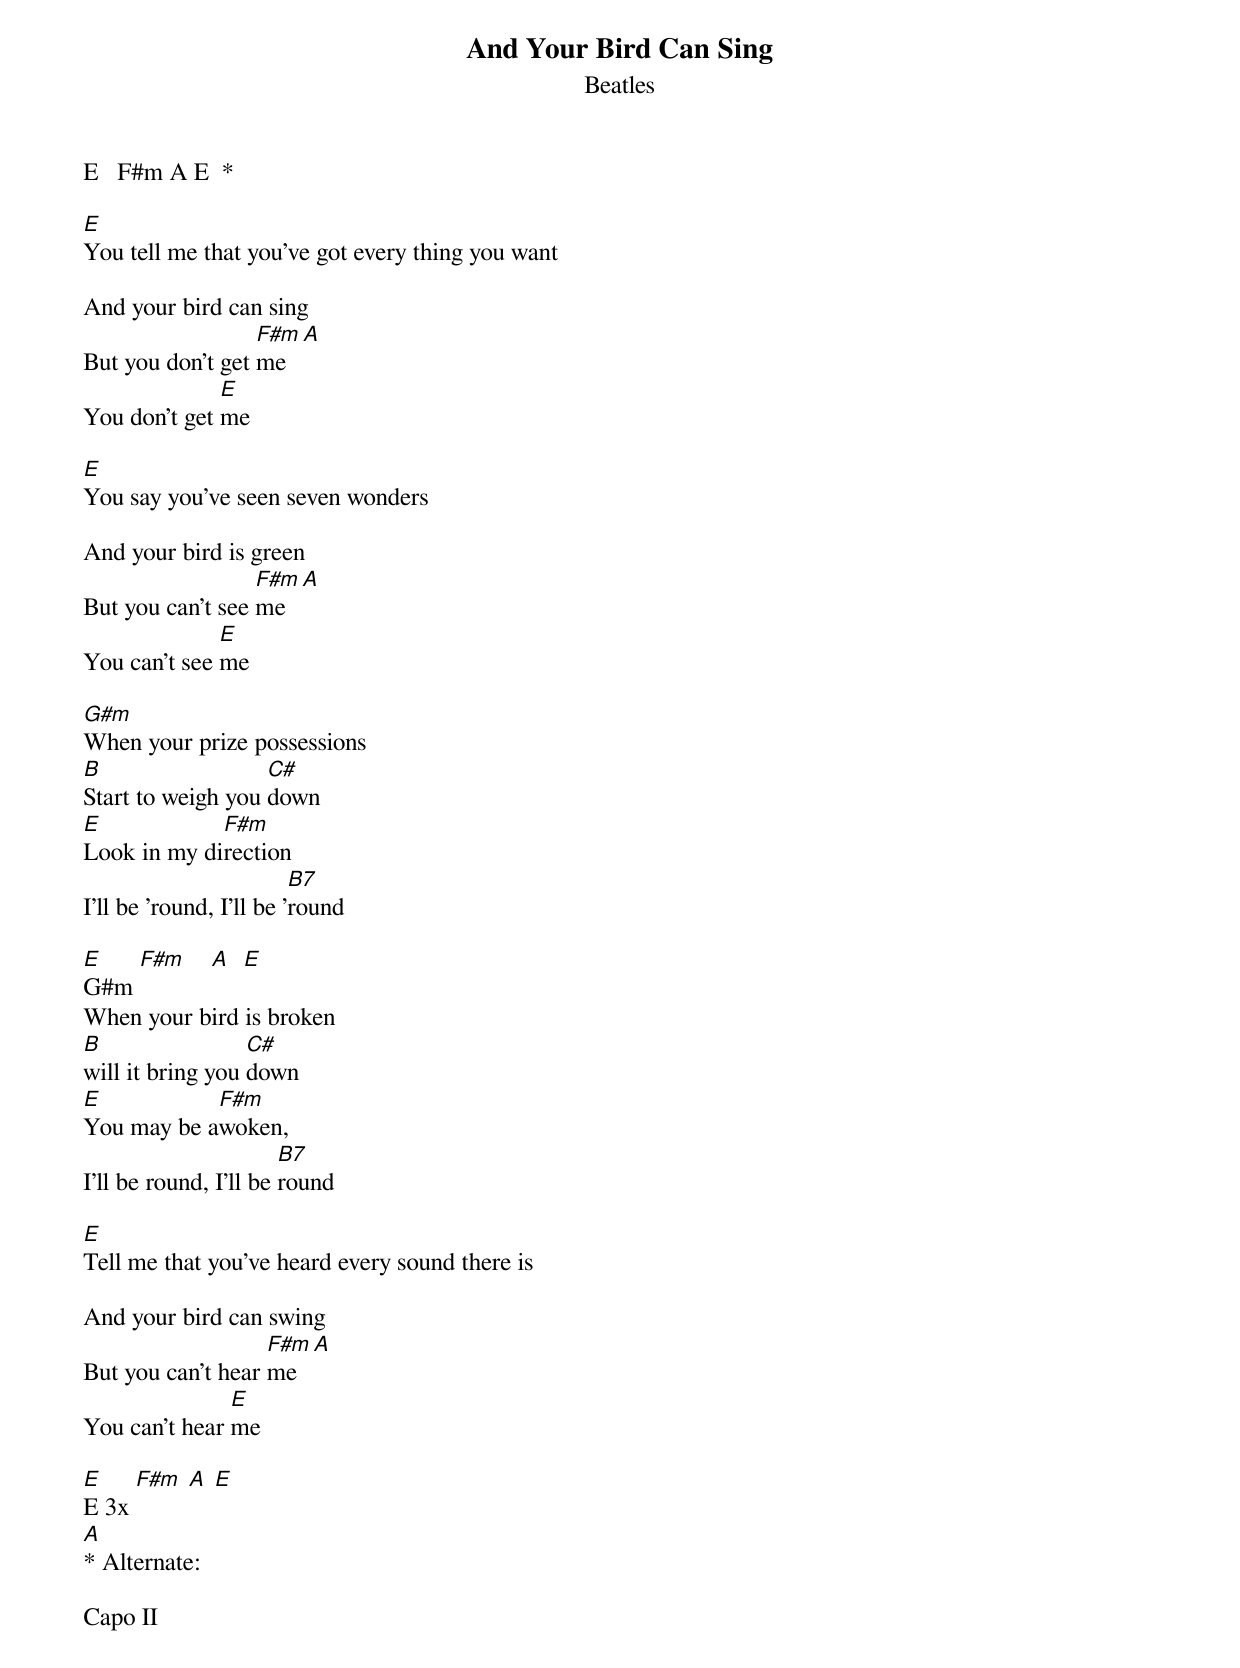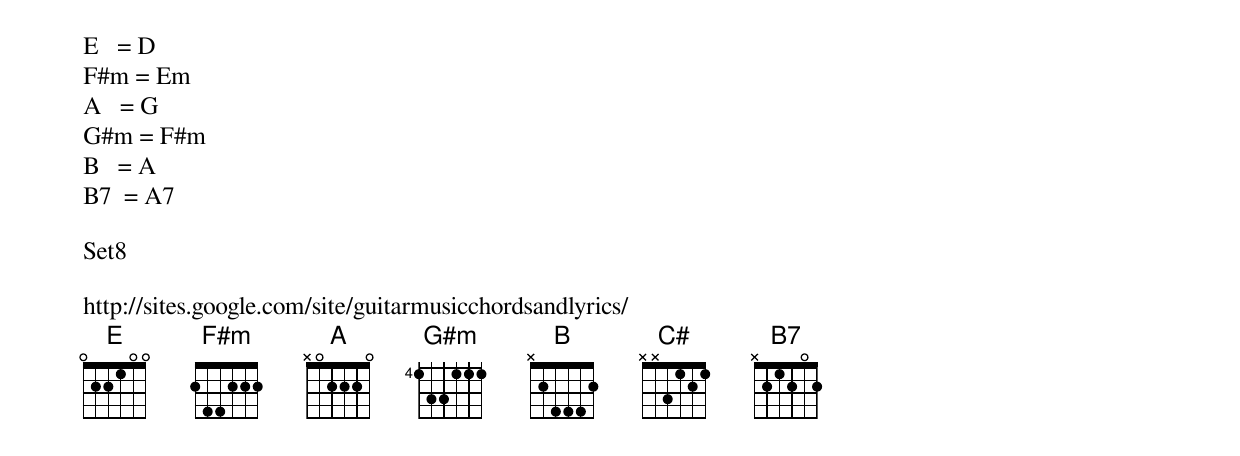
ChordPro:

{title:And Your Bird Can Sing}
{subtitle:Beatles}

E   F#m A E  *

[E]You tell me that you've got every thing you want

And your bird can sing
But you don't get [F#m]me [A]
You don't get [E]me

[E]You say you've seen seven wonders

And your bird is green
But you can't see [F#m]me [A]
You can't see [E]me

[G#m]When your prize possessions
[B]Start to weigh you [C#]down
[E]Look in my di[F#m]rection
I'll be 'round, I'll be '[B7]round

[E]G#m [F#m]    [A]  [E]
When your bird is broken
[B]will it bring you [C#]down
[E]You may be a[F#m]woken,
I'll be round, I'll be [B7]round

[E]Tell me that you've heard every sound there is

And your bird can swing
But you can't hear [F#m]me [A]
You can't hear [E]me

[E]E 3x [F#m] [A] [E]
[A]* Alternate:

Capo II

E   = D
F#m = Em
A   = G
G#m = F#m
B   = A
B7  = A7

Set8

http://sites.google.com/site/guitarmusicchordsandlyrics/
